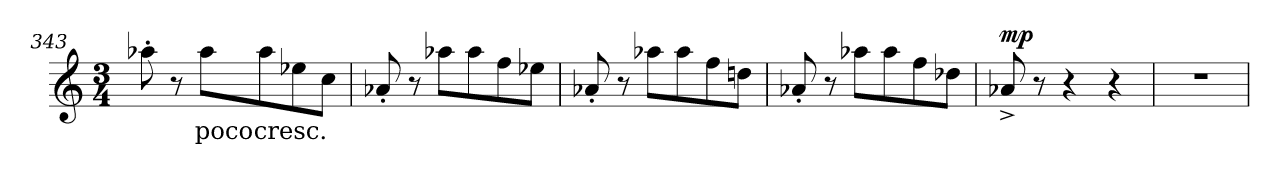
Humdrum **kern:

**kern	**text	**dynam
*part1	*part1	*part1
*staff1	*staff1	*staff1
*clefG2	*	*
*k[]	*	*
*M3/4	*	*
=343	=343	=343
8aa-X'\	.	.
8r	.	.
8aa-\L	poco	.
8aa-\	cresc.	.
8ee-X\	.	.
8cc\J	.	.
=344	=344	=344
8a-X'/	.	.
8r	.	.
8aa-X\L	.	.
8aa-\	.	.
8ff\	.	.
8ee-X\J	.	.
=345	=345	=345
8a-X'/	.	.
8r	.	.
8aa-X\L	.	.
8aa-\	.	.
8ff\	.	.
8ddn\J	.	.
=346	=346	=346
8a-X'/	.	.
8r	.	.
8aa-X\L	.	.
8aa-\	.	.
8ff\	.	.
8dd-X\J	.	.
=347	=347	=347
!	!	!LO:DY:b
8a-X^/	.	mp
8r	.	.
4r	.	.
4r	.	.
=348	=348	=348
2.r	.	.
=	=	=
*-	*-	*-
